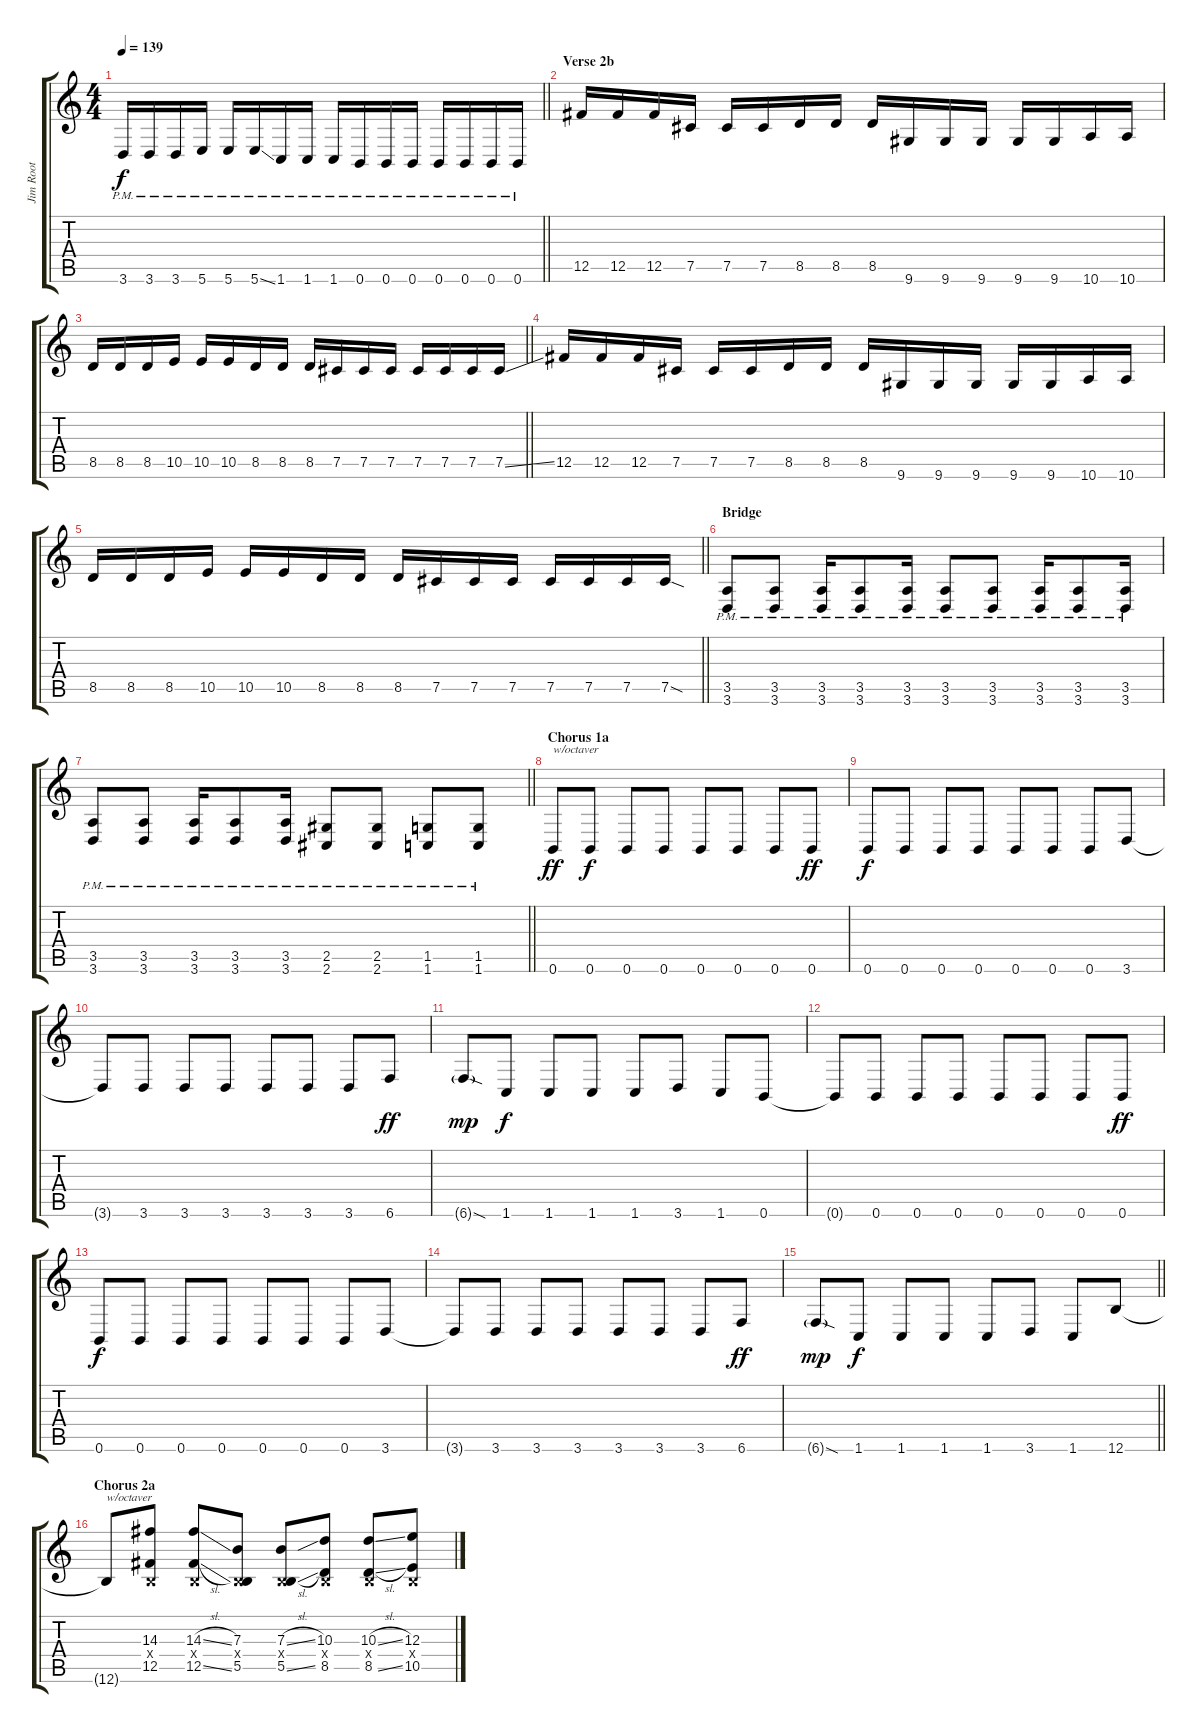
\track ("Jim Root" "Jim Root") {instrument distortionguitar}
\staff {score tabs}
\tuning (Db4 Ab3 E3 B2 Gb2 B1) {hide}
\ts (4 4)
\tempo 139
\clef g2
\barLineRight lightlight
\ks c
3.6{pm}.16{dy f} 3.6{pm}.16 3.6{pm}.16 5.6{pm}.16 5.6{pm}.16 5.6{ss pm}.16 1.6{pm}.16 1.6{pm}.16 1.6{pm}.16 0.6{pm}.16 0.6{pm}.16 0.6{pm}.16 0.6{pm}.16 0.6{pm}.16 0.6{pm}.16 0.6{pm}.16 |
\section ("" "Verse 2b")
12.5.16 12.5.16 12.5.16 7.5.16 7.5.16 7.5.16 8.5.16 8.5.16 8.5.16 9.6.16 9.6.16 9.6.16 9.6.16 9.6.16 10.6.16 10.6.16 |
\barLineRight lightlight
8.5.16 8.5.16 8.5.16 10.5.16 10.5.16 10.5.16 8.5.16 8.5.16 8.5.16 7.5.16 7.5.16 7.5.16 7.5.16 7.5.16 7.5.16 7.5{ss}.16 |
12.5.16 12.5.16 12.5.16 7.5.16 7.5.16 7.5.16 8.5.16 8.5.16 8.5.16 9.6.16 9.6.16 9.6.16 9.6.16 9.6.16 10.6.16 10.6.16 |
\barLineRight lightlight
8.5.16 8.5.16 8.5.16 10.5.16 10.5.16 10.5.16 8.5.16 8.5.16 8.5.16 7.5.16 7.5.16 7.5.16 7.5.16 7.5.16 7.5.16 7.5{sod}.16 |
\section ("" "Bridge")
(3.5{pm} 3.6{pm}).8 (3.5{pm} 3.6{pm}).8 (3.5{pm} 3.6{pm}).16 (3.5{pm} 3.6{pm}).8 (3.5{pm} 3.6{pm}).16 (3.5{pm} 3.6{pm}).8 (3.5{pm} 3.6{pm}).8 (3.5{pm} 3.6{pm}).16 (3.5{pm} 3.6{pm}).8 (3.5{pm} 3.6{pm}).16 |
\barLineRight lightlight
(3.5{pm} 3.6{pm}).8 (3.5{pm} 3.6{pm}).8 (3.5{pm} 3.6{pm}).16 (3.5{pm} 3.6{pm}).8 (3.5{pm} 3.6{pm}).16 (2.5{pm} 2.6{pm}).8 (2.5{pm} 2.6{pm}).8 (1.5{pm} 1.6{pm}).8 (1.5{pm} 1.6{pm}).8 |
\section ("" "Chorus 1a")
0.6.8{txt "w/octaver" dy ff} 0.6.8{dy f} 0.6.8 0.6.8 0.6.8 0.6.8 0.6.8 0.6.8{dy ff} |
0.6.8{dy f} 0.6.8 0.6.8 0.6.8 0.6.8 0.6.8 0.6.8 3.6.8 |
3.6{t}.8 3.6.8 3.6.8 3.6.8 3.6.8 3.6.8 3.6.8 6.6.8{dy ff} |
6.6{sod g}.8{dy mp} 1.6.8{dy f} 1.6.8 1.6.8 1.6.8 3.6.8 1.6.8 0.6.8 |
0.6{t}.8 0.6.8 0.6.8 0.6.8 0.6.8 0.6.8 0.6.8 0.6.8{dy ff} |
0.6.8{dy f} 0.6.8 0.6.8 0.6.8 0.6.8 0.6.8 0.6.8 3.6.8 |
3.6{t}.8 3.6.8 3.6.8 3.6.8 3.6.8 3.6.8 3.6.8 6.6.8{dy ff} |
\barLineRight lightlight
6.6{sod g}.8{dy mp} 1.6.8{dy f} 1.6.8 1.6.8 1.6.8 3.6.8 1.6.8 12.6.8 |
\section ("" "Chorus 2a")
12.6{t}.8{txt "w/octaver"} (14.3 0.4{x} 12.5).8 (14.3{sl} 0.4{x} 12.5{sl}).8 (7.3 0.4{x} 5.5).8 (7.3{sl} 0.4{x} 5.5{sl}).8 (10.3 0.4{x} 8.5).8 (10.3{sl} 0.4{x} 8.5{sl}).8 (12.3 0.4{x} 10.5).8
